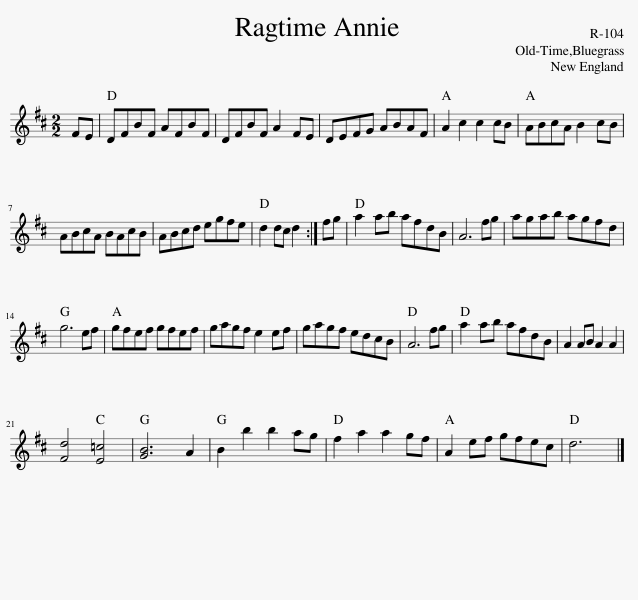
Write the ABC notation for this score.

X:1
L:1/8
M:2/2
I:linebreak $
K:D
V:1 treble
V:1
 FE | DFBF AFBF | DFBF A2 FE | DEFG ABAF | A2 c2 c2 cB | %5
 ABcA B2 cB |$ ABcA BAcB | ABcd egfe | d2 dc d2 :| fg | %10
 a2 ab afdB | A6 fg | agab agfd |$ g6 ef | gfef gfef | %15
 gagf e2 ef | gagf edcB | A6 fg | a2 ab afdB | A2 AB A2 A2 |$ %20
 [Fd]4 [E=c]4 | [GB]6 A2 | B2 b2 b2 ag | f2 a2 a2 gf | A2 ef gfec | %25
 d6 |] %26
